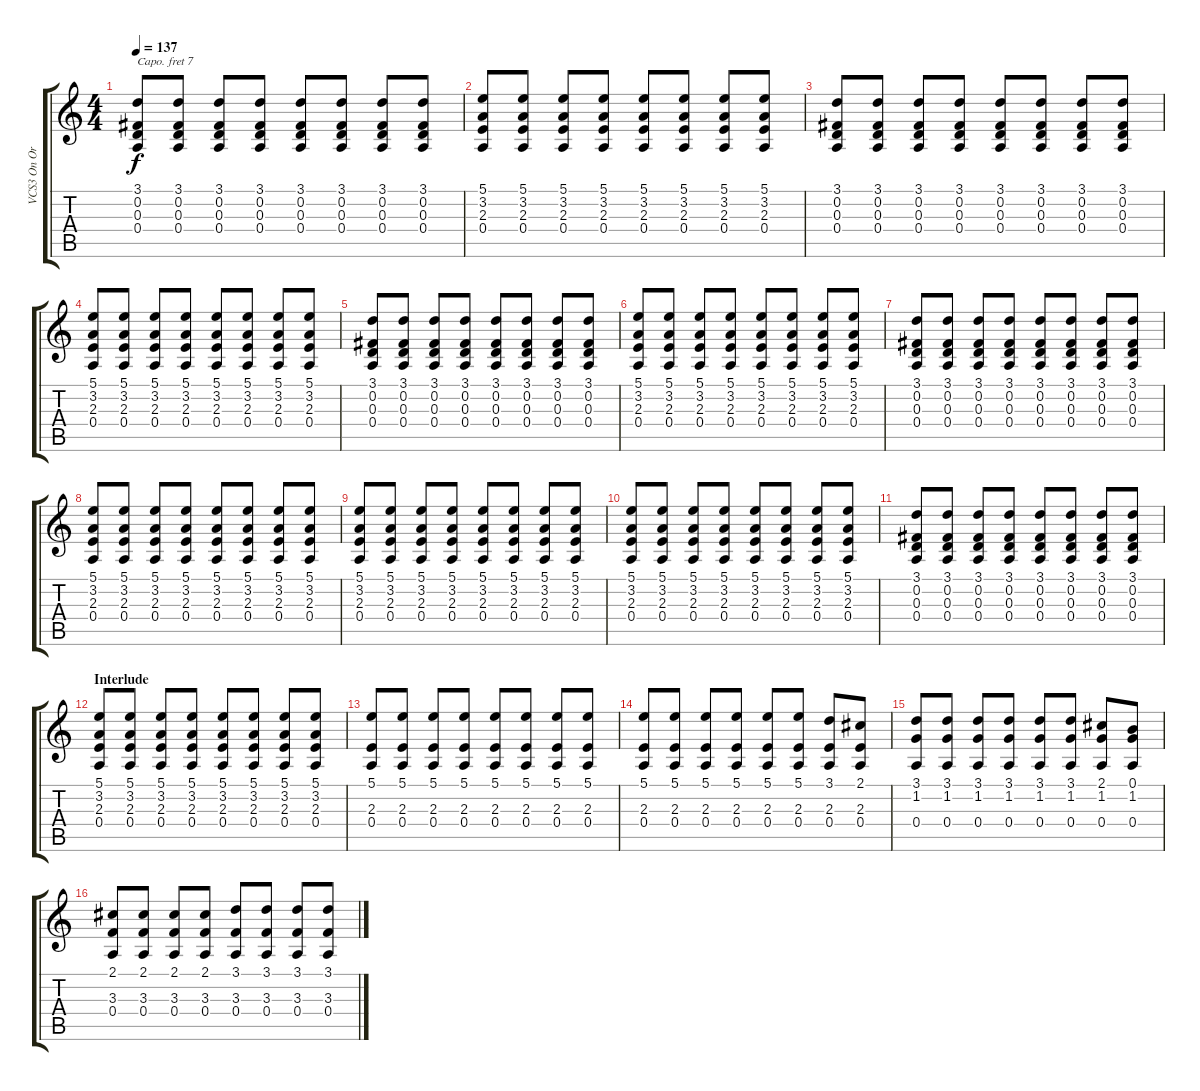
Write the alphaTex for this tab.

\track ("VCS3 On Organ" "VCS3 On Or") {instrument churchorgan}
\staff {score tabs}
\capo 7
\tuning (E4 B3 G3 D3 A2 E2) {hide}
\ts (4 4)
\tempo 137
\clef g2
\ks c
(3.1 0.2 0.3 0.4).8{dy f} (3.1 0.2 0.3 0.4).8 (3.1 0.2 0.3 0.4).8 (3.1 0.2 0.3 0.4).8 (3.1 0.2 0.3 0.4).8 (3.1 0.2 0.3 0.4).8 (3.1 0.2 0.3 0.4).8 (3.1 0.2 0.3 0.4).8 |
(5.1 3.2 2.3 0.4).8 (5.1 3.2 2.3 0.4).8 (5.1 3.2 2.3 0.4).8 (5.1 3.2 2.3 0.4).8 (5.1 3.2 2.3 0.4).8 (5.1 3.2 2.3 0.4).8 (5.1 3.2 2.3 0.4).8 (5.1 3.2 2.3 0.4).8 |
(3.1 0.2 0.3 0.4).8 (3.1 0.2 0.3 0.4).8 (3.1 0.2 0.3 0.4).8 (3.1 0.2 0.3 0.4).8 (3.1 0.2 0.3 0.4).8 (3.1 0.2 0.3 0.4).8 (3.1 0.2 0.3 0.4).8 (3.1 0.2 0.3 0.4).8 |
(5.1 3.2 2.3 0.4).8 (5.1 3.2 2.3 0.4).8 (5.1 3.2 2.3 0.4).8 (5.1 3.2 2.3 0.4).8 (5.1 3.2 2.3 0.4).8 (5.1 3.2 2.3 0.4).8 (5.1 3.2 2.3 0.4).8 (5.1 3.2 2.3 0.4).8 |
(3.1 0.2 0.3 0.4).8 (3.1 0.2 0.3 0.4).8 (3.1 0.2 0.3 0.4).8 (3.1 0.2 0.3 0.4).8 (3.1 0.2 0.3 0.4).8 (3.1 0.2 0.3 0.4).8 (3.1 0.2 0.3 0.4).8 (3.1 0.2 0.3 0.4).8 |
(5.1 3.2 2.3 0.4).8 (5.1 3.2 2.3 0.4).8 (5.1 3.2 2.3 0.4).8 (5.1 3.2 2.3 0.4).8 (5.1 3.2 2.3 0.4).8 (5.1 3.2 2.3 0.4).8 (5.1 3.2 2.3 0.4).8 (5.1 3.2 2.3 0.4).8 |
(3.1 0.2 0.3 0.4).8 (3.1 0.2 0.3 0.4).8 (3.1 0.2 0.3 0.4).8 (3.1 0.2 0.3 0.4).8 (3.1 0.2 0.3 0.4).8 (3.1 0.2 0.3 0.4).8 (3.1 0.2 0.3 0.4).8 (3.1 0.2 0.3 0.4).8 |
(5.1 3.2 2.3 0.4).8 (5.1 3.2 2.3 0.4).8 (5.1 3.2 2.3 0.4).8 (5.1 3.2 2.3 0.4).8 (5.1 3.2 2.3 0.4).8 (5.1 3.2 2.3 0.4).8 (5.1 3.2 2.3 0.4).8 (5.1 3.2 2.3 0.4).8 |
(5.1 3.2 2.3 0.4).8 (5.1 3.2 2.3 0.4).8 (5.1 3.2 2.3 0.4).8 (5.1 3.2 2.3 0.4).8 (5.1 3.2 2.3 0.4).8 (5.1 3.2 2.3 0.4).8 (5.1 3.2 2.3 0.4).8 (5.1 3.2 2.3 0.4).8 |
(5.1 3.2 2.3 0.4).8 (5.1 3.2 2.3 0.4).8 (5.1 3.2 2.3 0.4).8 (5.1 3.2 2.3 0.4).8 (5.1 3.2 2.3 0.4).8 (5.1 3.2 2.3 0.4).8 (5.1 3.2 2.3 0.4).8 (5.1 3.2 2.3 0.4).8 |
(3.1 0.2 0.3 0.4).8 (3.1 0.2 0.3 0.4).8 (3.1 0.2 0.3 0.4).8 (3.1 0.2 0.3 0.4).8 (3.1 0.2 0.3 0.4).8 (3.1 0.2 0.3 0.4).8 (3.1 0.2 0.3 0.4).8 (3.1 0.2 0.3 0.4).8 |
\section ("" "Interlude")
(5.1 3.2 2.3 0.4).8 (5.1 3.2 2.3 0.4).8 (5.1 3.2 2.3 0.4).8 (5.1 3.2 2.3 0.4).8 (5.1 3.2 2.3 0.4).8 (5.1 3.2 2.3 0.4).8 (5.1 3.2 2.3 0.4).8 (5.1 3.2 2.3 0.4).8 |
(5.1 2.3 0.4).8 (5.1 2.3 0.4).8 (5.1 2.3 0.4).8 (5.1 2.3 0.4).8 (5.1 2.3 0.4).8 (5.1 2.3 0.4).8 (5.1 2.3 0.4).8 (5.1 2.3 0.4).8 |
(5.1 2.3 0.4).8 (5.1 2.3 0.4).8 (5.1 2.3 0.4).8 (5.1 2.3 0.4).8 (5.1 2.3 0.4).8 (5.1 2.3 0.4).8 (3.1 2.3 0.4).8 (2.1 2.3 0.4).8 |
(3.1 1.2 0.4).8 (3.1 1.2 0.4).8 (3.1 1.2 0.4).8 (3.1 1.2 0.4).8 (3.1 1.2 0.4).8 (3.1 1.2 0.4).8 (2.1 1.2 0.4).8 (0.1 1.2 0.4).8 |
(2.1 3.3 0.4).8 (2.1 3.3 0.4).8 (2.1 3.3 0.4).8 (2.1 3.3 0.4).8 (3.1 3.3 0.4).8 (3.1 3.3 0.4).8 (3.1 3.3 0.4).8 (3.1 3.3 0.4).8
